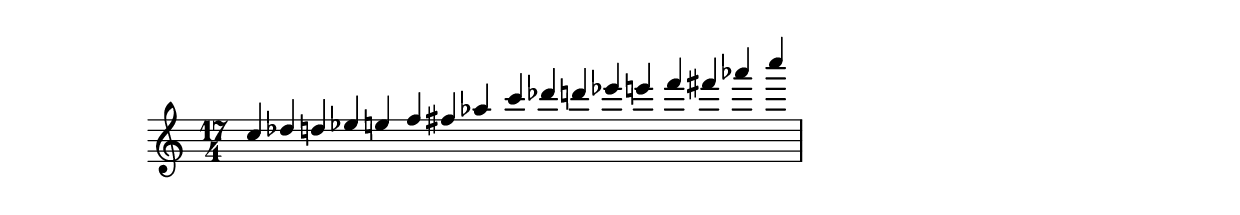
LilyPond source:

\version "2.18.2" \score { \new Staff << \new Voice { \set midiInstrument = #"piano" \voiceOne
 \key c \major \time 17/4
\override Voice.TextScript.font-size = #-4
 { c'' des'' d'' ees'' e'' f'' fis'' aes'' c''' des''' d''' ees''' e''' f''' fis''' aes''' c''''  } 
 } >> \layout { } \midi { \context { \Staff \remove "Staff_performer" }
\context { \Voice \consists "Staff_performer" } \tempo 2 = 60 } }
\paper{oddHeaderMarkup = ##f oddFooterMarkup = ##f}
